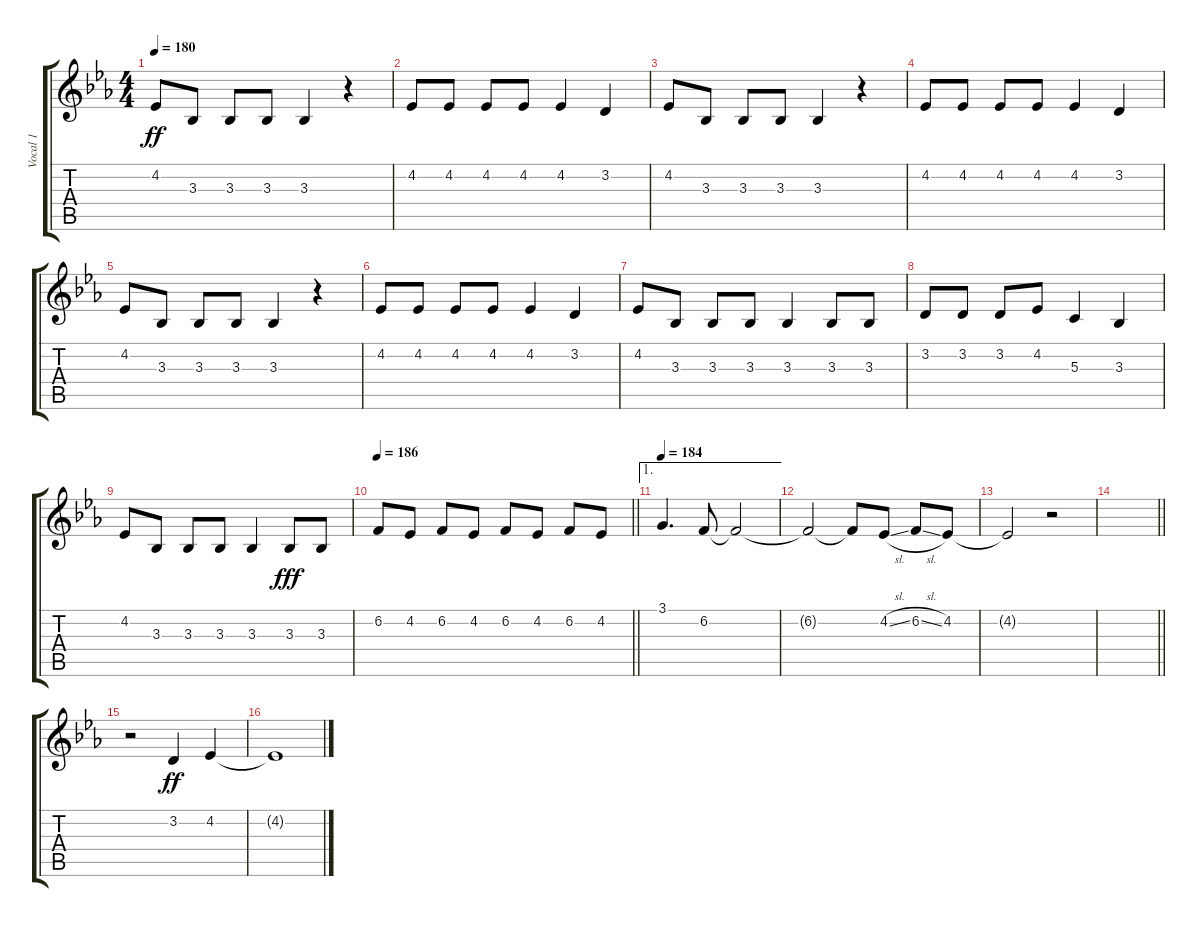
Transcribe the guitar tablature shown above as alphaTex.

\track ("Vocal 1" "Vocal 1") {instrument baritonesax}
\staff {score tabs}
\tuning (E4 B3 G3 D3 A2 E2) {hide}
\ts (4 4)
\tempo 180
\clef g2
\ks eb
4.2.8{dy ff} 3.3.8 3.3.8 3.3.8 3.3.4 r.4 |
4.2.8 4.2.8 4.2.8 4.2.8 4.2.4 3.2.4 |
4.2.8 3.3.8 3.3.8 3.3.8 3.3.4 r.4 |
4.2.8 4.2.8 4.2.8 4.2.8 4.2.4 3.2.4 |
4.2.8 3.3.8 3.3.8 3.3.8 3.3.4 r.4 |
4.2.8 4.2.8 4.2.8 4.2.8 4.2.4 3.2.4 |
4.2.8 3.3.8 3.3.8 3.3.8 3.3.4 3.3.8 3.3.8 |
3.2.8 3.2.8 3.2.8 4.2.8 5.3.4 3.3.4 |
4.2.8 3.3.8 3.3.8 3.3.8 3.3.4 3.3.8{dy fff} 3.3.8 |
\tempo 186
\barLineRight lightlight
6.2.8 4.2.8 6.2.8 4.2.8 6.2.8 4.2.8 6.2.8 4.2.8 |
\ae 1
\tempo 184
3.1.4{d} 6.2.8 6.2{t}.2 |
6.2{t}.2 6.2{t}.8 4.2{sl}.8 6.2{sl}.8 4.2.8 |
4.2{t}.2 r.2 |
\barLineRight lightlight
|
r.2 3.2.4{dy ff} 4.2.4 |
4.2{t}.1
